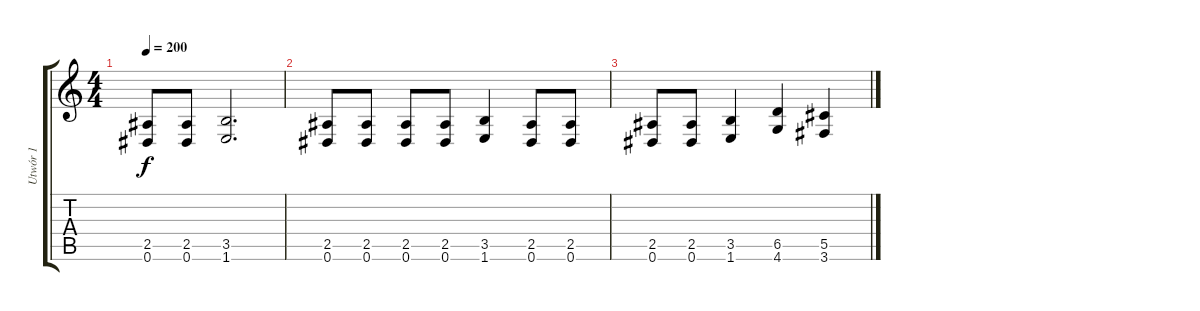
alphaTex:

\track ("Utwór 1" "Utwór 1") {instrument distortionguitar}
\staff {score tabs}
\tuning (Eb4 Bb3 Gb3 Db3 Ab2 Eb2) {hide}
\ts (4 4)
\tempo 200
\clef g2
\ks c
(2.5 0.6).8{dy f} (2.5 0.6).8 (3.5 1.6).2{d} |
(2.5 0.6).8 (2.5 0.6).8 (2.5 0.6).8 (2.5 0.6).8 (3.5 1.6).4 (2.5 0.6).8 (2.5 0.6).8 |
(2.5 0.6).8 (2.5 0.6).8 (3.5 1.6).4 (6.5 4.6).4 (5.5 3.6).4
